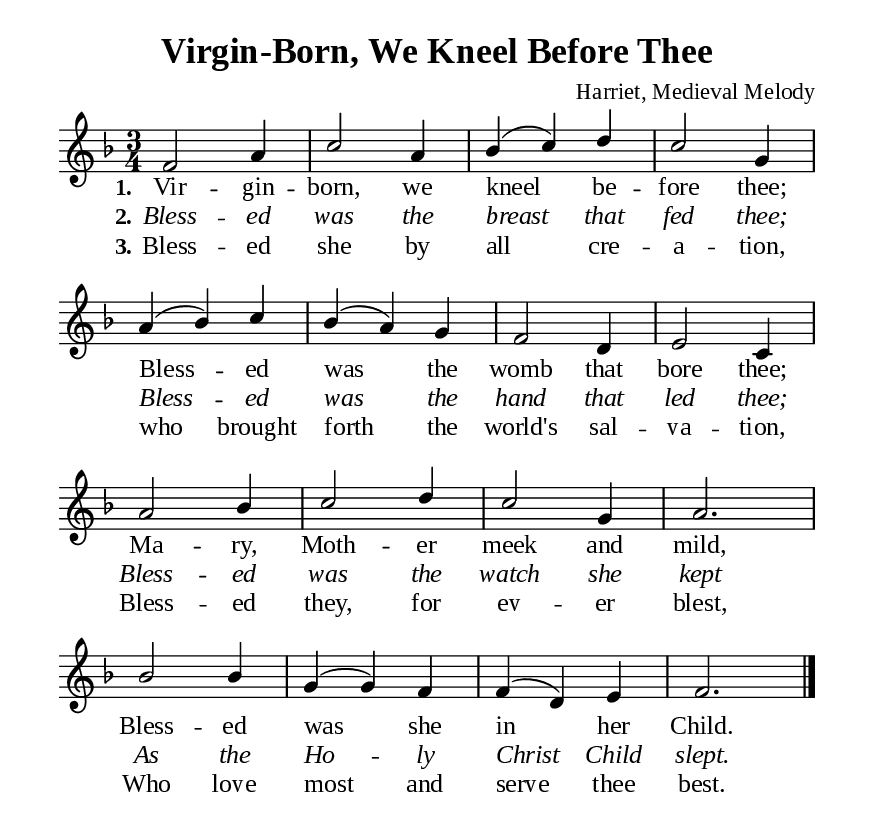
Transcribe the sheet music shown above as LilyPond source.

\version "2.18.2"

\header {
  title = "Virgin-Born, We Kneel Before Thee"
  composer = "Harriet, Medieval Melody"
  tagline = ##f
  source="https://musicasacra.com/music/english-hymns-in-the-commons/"
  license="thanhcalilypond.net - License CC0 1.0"
}

global= {
  \key f \major
  \time 3/4
  \override Score.BarNumber.break-visibility = ##(#f #f #f)
  \override Lyrics.LyricSpace.minimum-distance = #3.0
}

\paper {
  #(set-paper-size "a5")
  top-margin = 10\mm
  bottom-margin = 10\mm
  left-margin = 10\mm
  right-margin = 10\mm
  indent = #0
  #(define fonts
	 (make-pango-font-tree "Liberation Serif"
	 		       "Liberation Serif"
			       "Liberation Serif"
			       (/ 20 20)))
  system-system-spacing = #'((basic-distance . 3) (padding . 3))
}

printItalic = \with {
  \override LyricText.font-shape = #'italic
}

% Verse music
musicVerseSoprano = \relative c' {
  %{	01	%} f2 a4 |
  %{	02	%} c2 a4 |
  %{	03	%} bes (c) d |
  %{	04	%} c2 g4 |
  %{	05	%} a (bes) c |
  %{	06	%} bes (a) g |
  %{	07	%} f2 d4 |
  %{	08	%} e2 c4 |
  %{	09	%} a'2 bes4 |
  %{	10	%} c2 d4 |
  %{	11	%} c2 g4 |
  %{	12	%} a2. |
  %{	13	%} bes2 bes4 |
  %{	14	%} g (g) f |
  %{	15	%} f (d) e |
  %{	16	%} f2. \bar "|."
}

% Verse lyrics
verseOne = \lyricmode {
  \set stanza = #"1."
  Vir -- gin -- born, we kneel be -- fore thee;
  Bless -- ed was the womb that bore thee;
  Ma -- ry, Moth -- er meek and mild,
  Bless -- ed was she in her Child.
}

verseTwo = \lyricmode {
  \set stanza = #"2."
  Bless -- ed was the breast that fed thee;
  Bless -- ed was the hand that led thee;
  Bless -- ed was the watch she kept
  As the Ho -- ly Christ Child slept.
}

verseThree = \lyricmode {
  \set stanza = #"3."
  Bless -- ed she by all cre -- a -- tion,
  who brought forth the world's sal -- va -- tion,
  Bless -- ed they, for ev -- er blest,
  Who love most and serve thee best.
}

% Layout
\score {
    \new ChoirStaff <<
      \new Staff <<
        \clef "treble"
        \new Voice = "sopranos" { \global \stemUp \slurUp \musicVerseSoprano }
      >>
      \new Lyrics \lyricsto sopranos \verseOne
      \new Lyrics \printItalic \lyricsto sopranos \verseTwo
      \new Lyrics \lyricsto sopranos \verseThree
    >>
}
